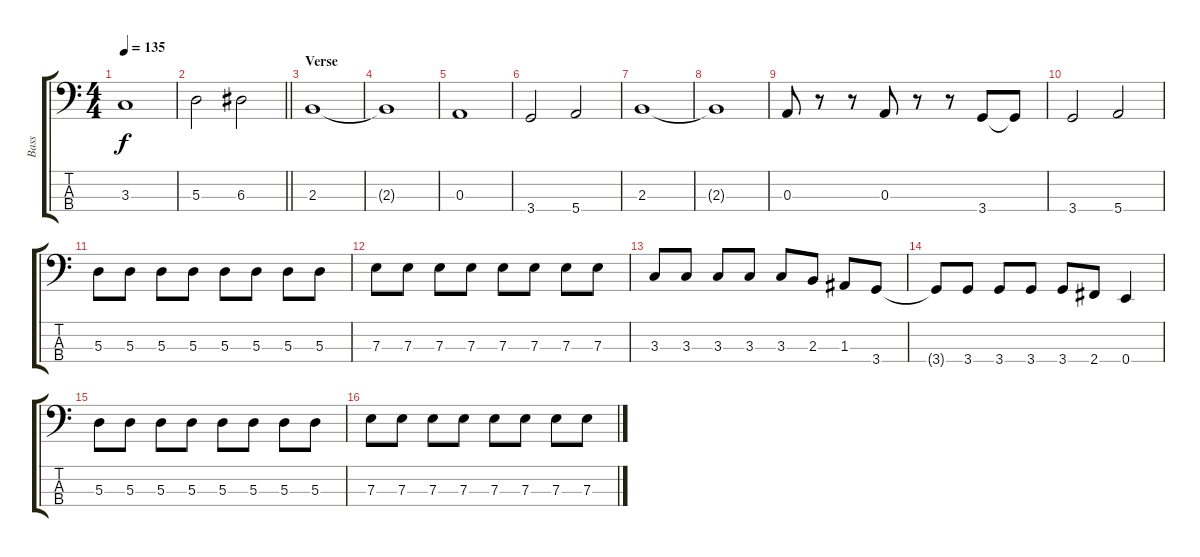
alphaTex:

\track ("Bass" "Bass") {instrument electricbassfinger}
\staff {score tabs}
\tuning (G2 D2 A1 E1) {hide}
\ts (4 4)
\tempo 135
\clef f4
\ks c
3.3.1{dy f} |
\barLineRight lightlight
5.3.2 6.3.2 |
\section ("" "Verse")
2.3.1 |
2.3{t}.1 |
0.3.1 |
3.4.2 5.4.2 |
2.3.1 |
2.3{t}.1 |
0.3.8 r.8 r.8 0.3.8 r.8 r.8 3.4.8 3.4{t}.8 |
3.4.2 5.4.2 |
5.3.8 5.3.8 5.3.8 5.3.8 5.3.8 5.3.8 5.3.8 5.3.8 |
7.3.8 7.3.8 7.3.8 7.3.8 7.3.8 7.3.8 7.3.8 7.3.8 |
3.3.8 3.3.8 3.3.8 3.3.8 3.3.8 2.3.8 1.3.8 3.4.8 |
3.4{t}.8 3.4.8 3.4.8 3.4.8 3.4.8 2.4.8 0.4.4 |
5.3.8 5.3.8 5.3.8 5.3.8 5.3.8 5.3.8 5.3.8 5.3.8 |
7.3.8 7.3.8 7.3.8 7.3.8 7.3.8 7.3.8 7.3.8 7.3.8
